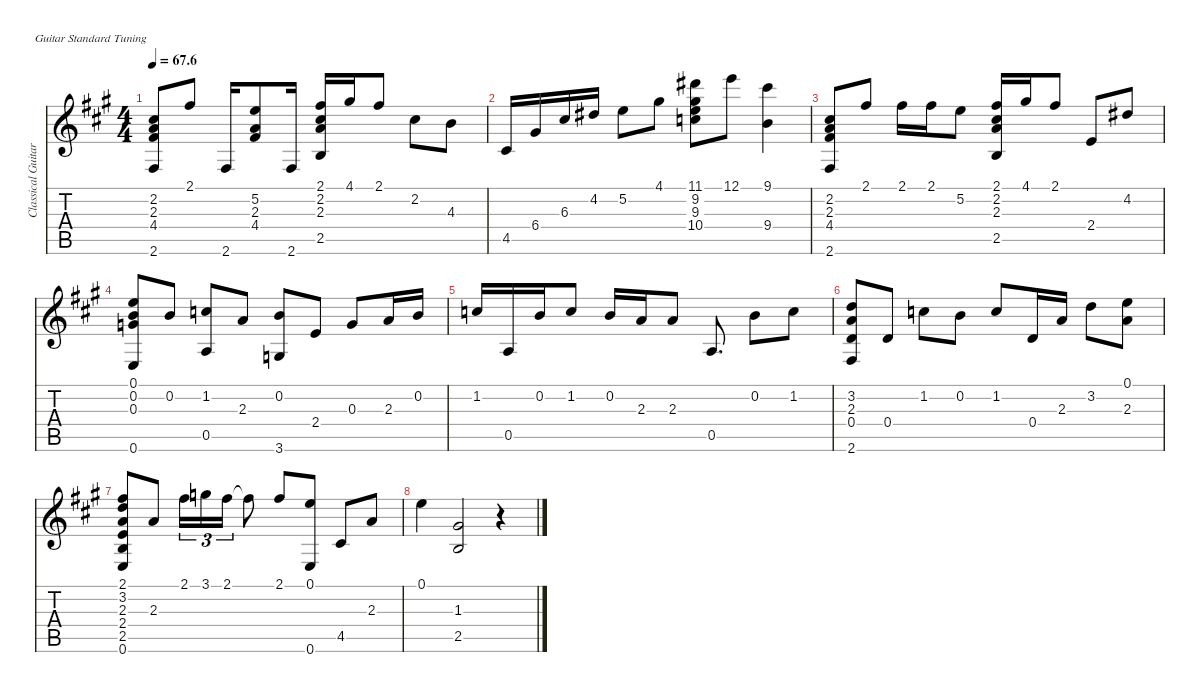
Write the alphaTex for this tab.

\defaultSystemsLayout 4
\hideDynamics
\bracketExtendMode nobrackets
\otherSystemsTrackNameOrientation horizontal
\track ("Classical Guitar" "Classical Guitar") {instrument brightacousticpiano}
\staff {score tabs}
\tuning (E4 B3 G3 D3 A2 E2)
\displaytranspose 12
\ts (4 4)
\tempo
67.6
\accidentals auto
\clef g2
\ottava regular
\simile none
\ks a
(2.2{acc #} 2.3{acc forcenatural} 4.4{acc #} 2.6{acc #}).8{dy mf beam Up} 2.1{acc #}.8{beam Up} 2.6{acc #}.16{beam Up} (4.4{acc #} 2.3{acc forcenatural} 5.2{acc forcenatural}).8{beam Up} 2.6{acc #}.16{beam Up} (2.1{acc #} 2.2{acc #} 2.3{acc forcenatural} 2.5{acc forcenatural}).16{beam Up} 4.1{acc #}.16{beam Up} 2.1{acc #}.8{beam Up} 2.2{acc #}.8{beam Down} 4.3{acc forcenatural}.8{beam Down} |
4.5{acc #}.16{beam Up} 6.4{acc #}.16{beam Up} 6.3{acc #}.16{beam Up} 4.2{acc #}.16{beam Up} 5.2{acc forcenatural}.8{beam Down} 4.1{acc #}.8{beam Down} (11.1{acc #} 9.2{acc #} 9.3{acc forcenatural} 10.4{acc forcenatural}).8{beam Down} 12.1{acc forcenatural}.8{beam Down} (9.4{acc forcenatural} 9.1{acc #}).4{beam Down} |
(2.2{acc #} 2.3{acc forcenatural} 4.4{acc #} 2.6{acc #}).8{beam Up} 2.1{acc #}.8{beam Up} 2.1{acc #}.16{beam Down} 2.1{acc #}.16{beam Down} 5.2{acc forcenatural}.8{beam Down} (2.1{acc #} 2.2{acc #} 2.3{acc forcenatural} 2.5{acc forcenatural}).16{beam Up} 4.1{acc #}.16{beam Up} 2.1{acc #}.8{beam Up} 2.4{acc forcenatural}.8{beam Up} 4.2{acc #}.8{beam Up} |
(0.1{acc forcenatural} 0.2{acc forcenatural} 0.3{acc forcenatural} 0.6{acc forcenatural}).8{beam Up} 0.2{acc forcenatural}.8{beam Up} (0.5{acc forcenatural} 1.2{acc forcenatural}).8{beam Up} 2.3{acc forcenatural}.8{beam Up} (0.2{acc forcenatural} 3.6{acc forcenatural}).8{beam Up} 2.4{acc forcenatural}.8{beam Up} 0.3{acc forcenatural}.8{beam Up} 2.3{acc forcenatural}.16{beam Up} 0.2{acc forcenatural}.16{beam Up} |
1.2{acc forcenatural}.16{beam Up} 0.5{acc forcenatural}.16{beam Up} 0.2{acc forcenatural}.16{beam Up} 1.2{acc forcenatural}.8{beam Up} 0.2{acc forcenatural}.16{beam Up} 2.3{acc forcenatural}.16{beam Up} 2.3{acc forcenatural}.8{beam Up} 0.5{acc forcenatural}.8{d beam Up} 0.2{acc forcenatural}.8{beam Down} 1.2{acc forcenatural}.8{beam Down} |
(3.2{acc forcenatural} 2.3{acc forcenatural} 0.4{acc forcenatural} 2.6{acc #}).8{beam Up} 0.4{acc forcenatural}.8{beam Up} 1.2{acc forcenatural}.8{beam Down} 0.2{acc forcenatural}.8{beam Down} 1.2{acc forcenatural}.8{beam Up} 0.4{acc forcenatural}.16{beam Up} 2.3{acc forcenatural}.16{beam Up} 3.2{acc forcenatural}.8{beam Down} (0.1{acc forcenatural} 2.3{acc forcenatural}).8{beam Down} |
(2.1{acc #} 3.2{acc forcenatural} 2.3{acc forcenatural} 2.4{acc forcenatural} 0.6{acc forcenatural} 2.5{acc forcenatural}).8{beam Up} 2.3{acc forcenatural}.8{beam Up} 2.1{acc #}.16{tu (3 2) beam Down} 3.1{acc forcenatural}.16{tu (3 2) beam Down} 2.1{acc #}.16{tu (3 2) beam Down} 2.1{t acc #}.8{beam Down} 2.1{acc #}.8{beam Up} (0.1{acc forcenatural} 0.6{acc forcenatural}).8{beam Up} 4.5{acc #}.8{beam Up} 2.3{acc forcenatural}.8{beam Up} |
0.1{acc forcenatural}.4{beam Down} (1.3{acc #} 2.5{acc forcenatural}).2{beam Up} r.4{beam Up}
